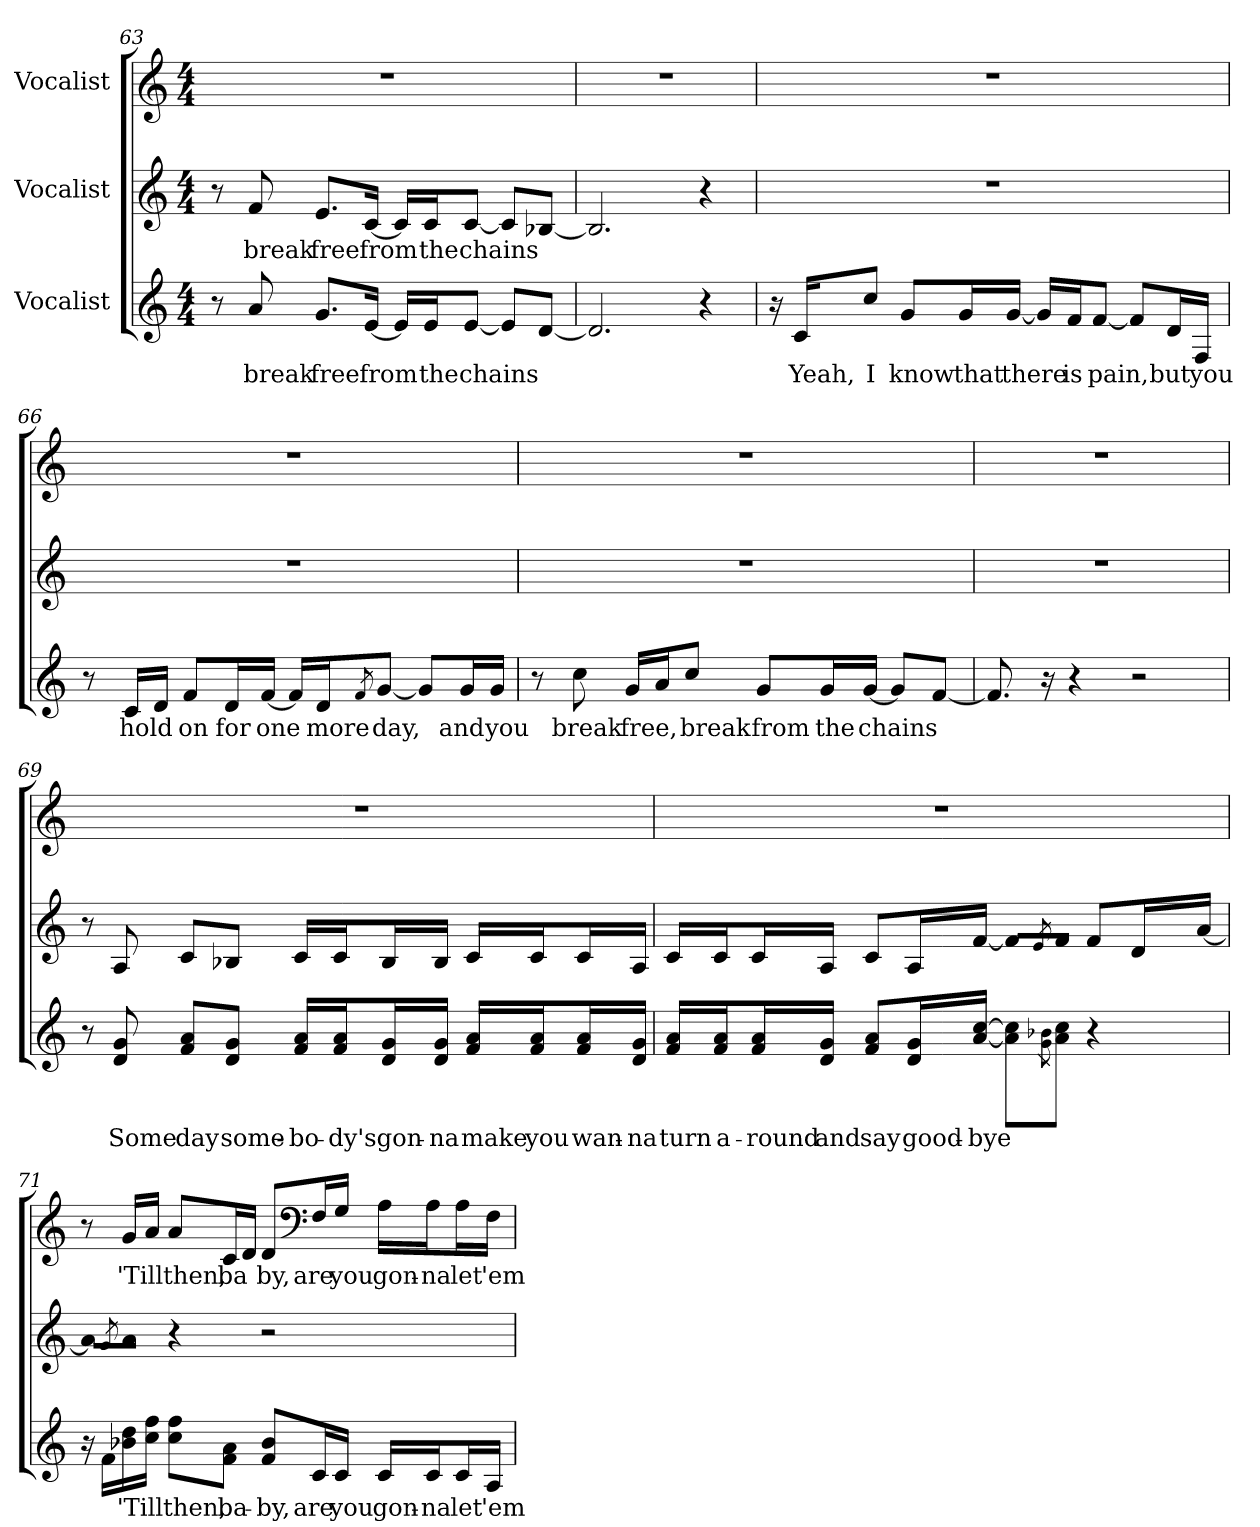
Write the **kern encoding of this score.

**kern	**text	**kern	**text	**kern	**text
*part3	*part3	*part2	*part2	*part1	*part1
*staff3	*staff3	*staff2	*staff2	*staff1	*staff1
*I"Vocalist	*	*I"Vocalist	*	*I"Vocalist	*
*clefG2	*	*clefG2	*	*clefG2	*
*M4/4	*	*M4/4	*	*M4/4	*
=63	=63	=63	=63	=63	=63
8r	.	8r	.	1r	.
8a	break	8f	break	.	.
8.g/L	free	8.e/L	free	.	.
[16e/Jk	from	[16c/Jk	from	.	.
16e/LL]	_	16c/LL]	_	.	.
16e/J	the	16c/J	the	.	.
[8e/J	chains	[8c/J	chains	.	.
8e/L]	_	8c/L]	_	.	.
[8d/J	_	[8B-X/J	_	.	.
=64	=64	=64	=64	=64	=64
2.d]	_	2.B-]	_	1r	.
4r	.	4r	.	.	.
=65	=65	=65	=65	=65	=65
16r	.	1r	.	1r	.
16c/KL	Yeah,	.	.	.	.
8cc/J	I	.	.	.	.
8g/L	know	.	.	.	.
16g/L	that	.	.	.	.
[16g/JJ	there	.	.	.	.
16g/LL]	_	.	.	.	.
16f/J	is	.	.	.	.
[8f/J	pain,	.	.	.	.
8f/L]	_	.	.	.	.
16d/L	but	.	.	.	.
16F/JJ	you	.	.	.	.
=66	=66	=66	=66	=66	=66
8r	.	1r	.	1r	.
16c/LL	hold	.	.	.	.
16d/JJ	_	.	.	.	.
8f/L	on	.	.	.	.
16d/L	for	.	.	.	.
[16f/JJ	one	.	.	.	.
16f/LL]	_	.	.	.	.
16d/J	more	.	.	.	.
8qf/	_	.	.	.	.
[8g/J	day,	.	.	.	.
8g/L]	_	.	.	.	.
16g/L	and	.	.	.	.
16g/JJ	you	.	.	.	.
=67	=67	=67	=67	=67	=67
8r	.	1r	.	1r	.
8cc	break	.	.	.	.
16g/LL	free,	.	.	.	.
16a/J	_	.	.	.	.
8cc/J	break	.	.	.	.
8g/L	from	.	.	.	.
16g/L	the	.	.	.	.
[16g/JJ	chains	.	.	.	.
8g/L]	_	.	.	.	.
[8f/J	_	.	.	.	.
=68	=68	=68	=68	=68	=68
8.f]	_	1r	.	1r	.
16r	.	.	.	.	.
4r	.	.	.	.	.
2r	.	.	.	.	.
=69	=69	=69	=69	=69	=69
8r	.	8r	.	1r	.
8d 8g	Some	8A	Some	.	.
8f/ 8a/L	day	8c/L	day	.	.
8d/ 8g/J	some-	8B-X/J	some-	.	.
16f/ 16a/LL	-bo-	16c/LL	-bo-	.	.
16f/ 16a/J	-dy's	16c/J	-dy's	.	.
16d/ 16g/L	gon-	16B-/L	gon-	.	.
16d/ 16g/JJ	-na	16B-/JJ	-na	.	.
16f/ 16a/LL	make	16c/LL	make	.	.
16f/ 16a/J	you	16c/J	you	.	.
16f/ 16a/L	wan-	16c/L	wan-	.	.
16d/ 16g/JJ	-na	16A/JJ	-na	.	.
=70	=70	=70	=70	=70	=70
16f/ 16a/LL	turn	16c/LL	turn	1r	.
16f/ 16a/J	a-	16c/J	a-	.	.
16f/ 16a/L	-round	16c/L	-round	.	.
16d/ 16g/JJ	and	16A/JJ	and	.	.
8f/ 8a/L	say	8c/L	say	.	.
16d/ 16g/L	good-	16A/L	good-	.	.
[16a/ [16cc/JJ	-bye	[16f/JJ	-bye	.	.
8a]\ 8cc]\L	_	8f/L]	_	.	.
8qg\ 8qb-X\	_	8qe/	_	.	.
8a\ 8cc\J	_	8f/J	_	.	.
4r	.	8f/L	(Say,	.	.
.	.	16d/L	good-	.	.
.	.	[16a/JJ	-bye	.	.
=71	=71	=71	=71	=71	=71
16r	.	8a/L]	_	8r	.
16f\LL	_	.	.	.	.
.	.	8qg/	_	.	.
16b-X\ 16dd\	'Till	8a/J	_	16g/LL	'Till
16cc\ 16ff\JJ	_	.	.	16a/JJ	_
8cc\ 8ff\L	then,	4r	.	8a/L	then,
8f\ 8a\J	ba-	.	.	16c/L	ba-
.	.	.	.	16d/JJ	_
8f/ 8b-/L	-by,	2r	.	8d/L	-by,
*	*	*	*	*clefF4	*
16c/L	are	.	.	16F/L	are
16c/JJ	you	.	.	16G/JJ	you
16c/LL	gon-	.	.	16A\LL	gon-
16c/J	-na	.	.	16A\J	-na
16c/L	let	.	.	16A\L	let
16A/JJ	'em	.	.	16F\JJ	'em
=	=	=	=	=	=
*-	*-	*-	*-	*-	*-
